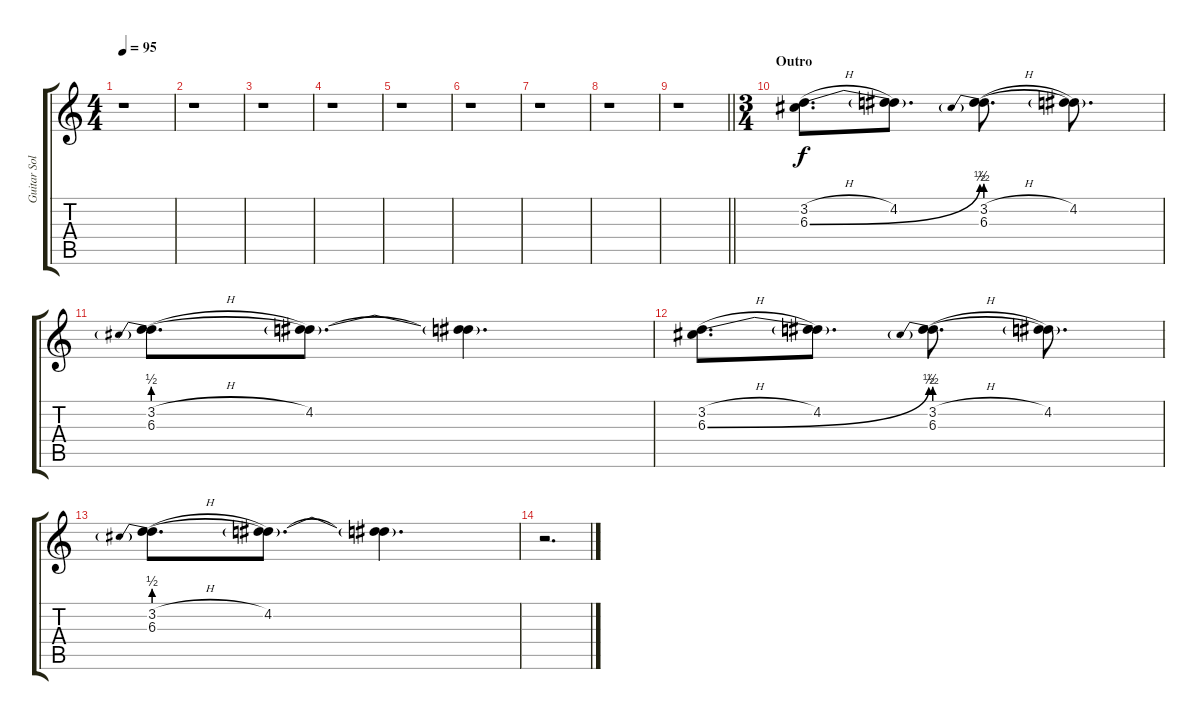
\track ("Guitar Solo Synyster" "Guitar Sol") {instrument distortionguitar}
\staff {score tabs}
\tuning (E4 B3 G3 D3 A2 D2) {hide}
\ts (4 4)
\tempo 95
\clef g2
\ks c
r.1{dy f} |
r.1 |
r.1 |
r.1 |
r.1 |
r.1 |
r.1 |
r.1 |
\barLineRight lightlight
r.1 |
\ts (3 4)
\section ("" "Outro")
(3.2{h} 6.3{be (bend 0 0 60 2)}).8{d volume 11 balance 12 instrument distortionguitar} (4.2 6.3{t}).8{d} (3.2{h} 6.3{be (prebend 0 2 60 2)}).8{d} (4.2 6.3{t}).8{d} |
(3.2{h} 6.3{be (prebend 0 2 60 2)}).8{d} (4.2 6.3{t}).8{d} (4.2{t} 6.3{t}).4{d} |
(3.2{h} 6.3{be (bend 0 0 60 2)}).8{d} (4.2 6.3{t}).8{d} (3.2{h} 6.3{be (prebend 0 2 60 2)}).8{d} (4.2 6.3{t}).8{d} |
(3.2{h} 6.3{be (prebend 0 2 60 2)}).8{d} (4.2 6.3{t}).8{d} (4.2{t} 6.3{t}).4{d} |
r.2{d}
